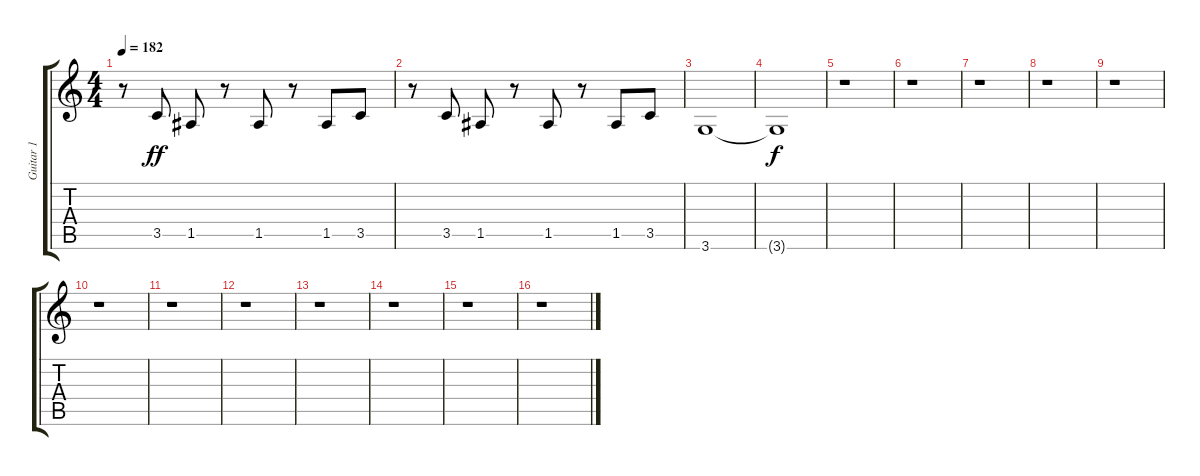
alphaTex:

\track ("Guitar 1" "Guitar 1") {instrument distortionguitar}
\staff {score tabs}
\tuning (E4 B3 G3 D3 A2 E2) {hide}
\ts (4 4)
\tempo 182
\clef g2
\ks c
r.8{dy ff} 3.5.8 1.5.8 r.8 1.5.8 r.8 1.5.8 3.5.8 |
r.8 3.5.8 1.5.8 r.8 1.5.8 r.8 1.5.8 3.5.8 |
3.6.1 |
3.6{t}.1{dy f} |
r.1 |
r.1 |
r.1 |
r.1 |
r.1 |
r.1 |
r.1 |
r.1 |
r.1 |
r.1 |
r.1 |
r.1
